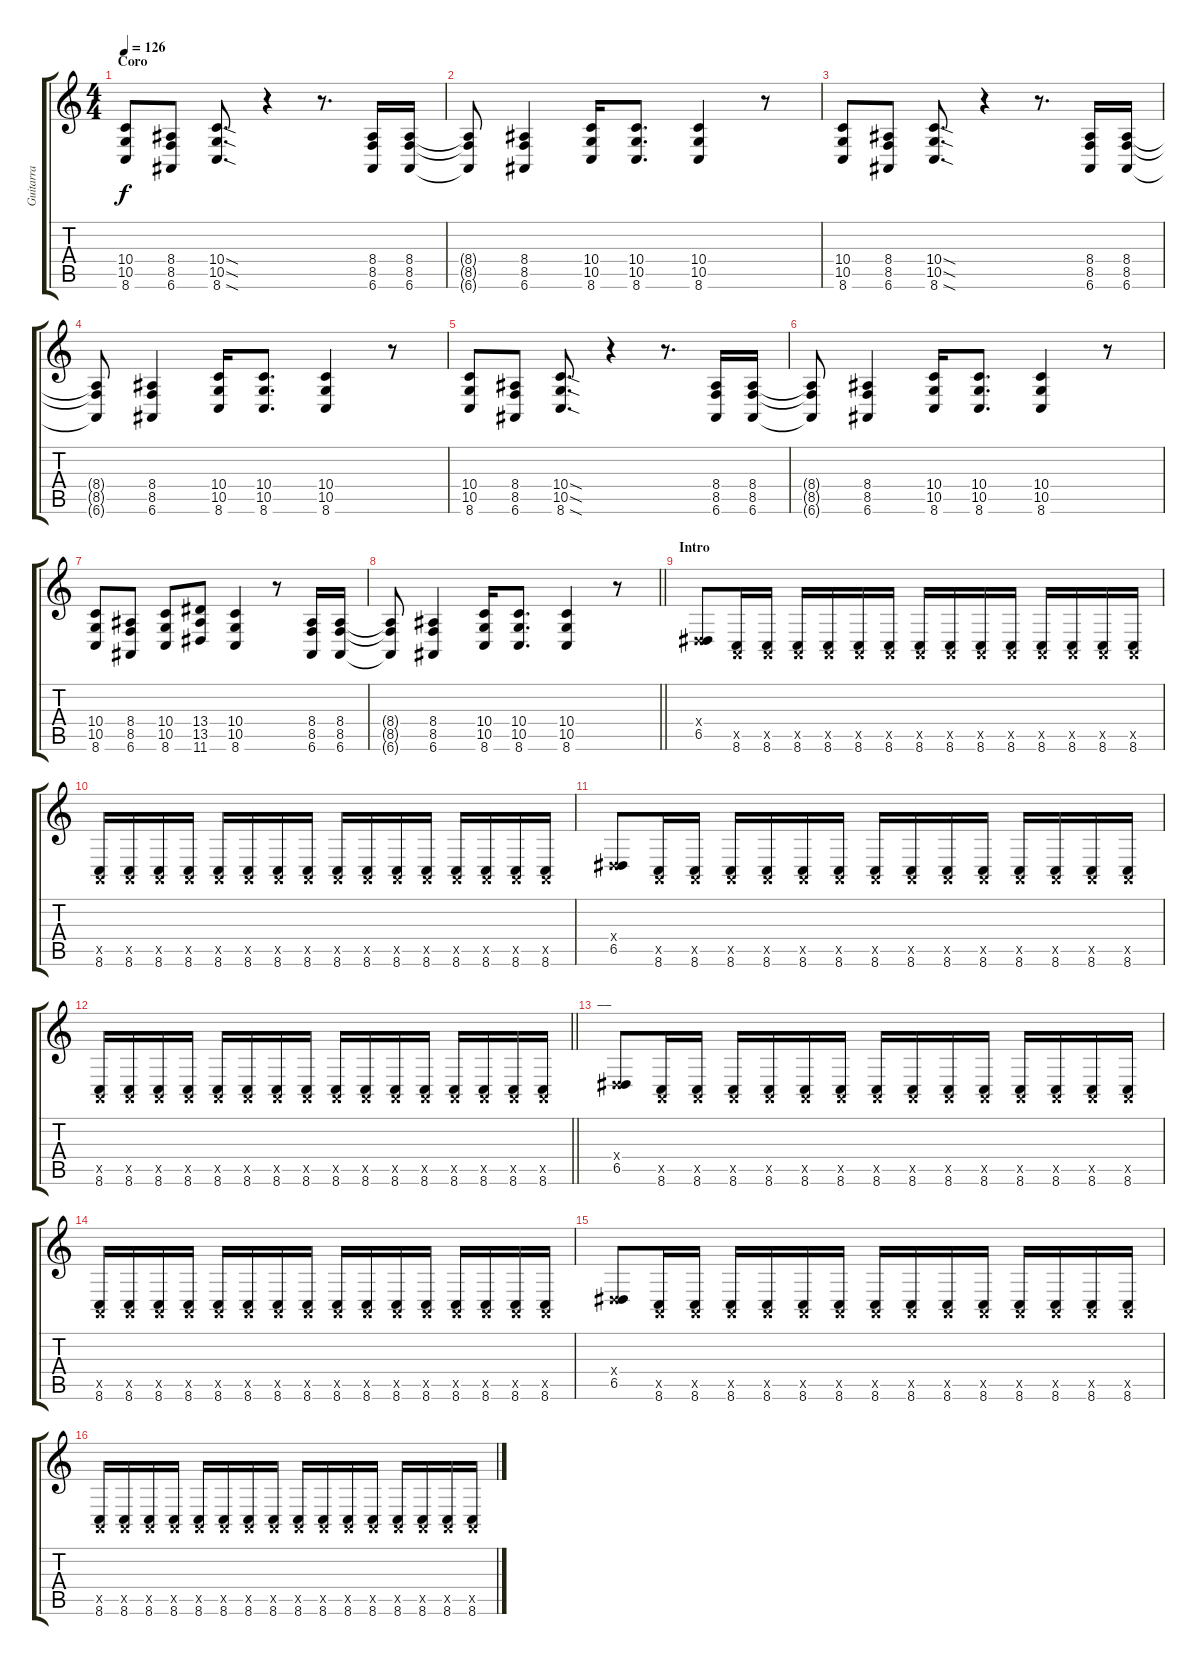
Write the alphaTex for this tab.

\track ("Guitarra" "Guitarra") {instrument lead2sawtooth}
\staff {score tabs}
\tuning (E4 B3 G3 D3 A2 E2) {hide}
\ts (4 4)
\section ("" "Coro")
\tempo 126
\clef g2
\ks c
(10.4 10.5 8.6).8{dy f instrument overdrivenguitar} (8.4 8.5 6.6).8 (10.4{sod} 10.5{sod} 8.6{sod}).8{d} r.4 r.8{d} (8.4 8.5 6.6).16 (8.4 8.5 6.6).16 |
(8.4{t} 8.5{t} 6.6{t}).8 (8.4 8.5 6.6).4 (10.4 10.5 8.6).16 (10.4 10.5 8.6).8{d} (10.4 10.5 8.6).4 r.8 |
(10.4 10.5 8.6).8 (8.4 8.5 6.6).8 (10.4{sod} 10.5{sod} 8.6{sod}).8{d} r.4 r.8{d} (8.4 8.5 6.6).16 (8.4 8.5 6.6).16 |
(8.4{t} 8.5{t} 6.6{t}).8 (8.4 8.5 6.6).4 (10.4 10.5 8.6).16 (10.4 10.5 8.6).8{d} (10.4 10.5 8.6).4 r.8 |
(10.4 10.5 8.6).8 (8.4 8.5 6.6).8 (10.4{sod} 10.5{sod} 8.6{sod}).8{d} r.4 r.8{d} (8.4 8.5 6.6).16 (8.4 8.5 6.6).16 |
(8.4{t} 8.5{t} 6.6{t}).8 (8.4 8.5 6.6).4 (10.4 10.5 8.6).16 (10.4 10.5 8.6).8{d} (10.4 10.5 8.6).4 r.8 |
(10.4 10.5 8.6).8 (8.4 8.5 6.6).8 (10.4 10.5 8.6).8 (13.4 13.5 11.6).8 (10.4 10.5 8.6).4 r.8 (8.4 8.5 6.6).16 (8.4 8.5 6.6).16 |
\barLineRight lightlight
(8.4{t} 8.5{t} 6.6{t}).8 (8.4 8.5 6.6).4 (10.4 10.5 8.6).16 (10.4 10.5 8.6).8{d} (10.4 10.5 8.6).4 r.8 |
\section ("" "Intro")
(0.4{x} 6.5).8{instrument lead2sawtooth} (0.5{x} 8.6).16 (0.5{x} 8.6).16 (0.5{x} 8.6).16 (0.5{x} 8.6).16 (0.5{x} 8.6).16 (0.5{x} 8.6).16 (0.5{x} 8.6).16 (0.5{x} 8.6).16 (0.5{x} 8.6).16 (0.5{x} 8.6).16 (0.5{x} 8.6).16 (0.5{x} 8.6).16 (0.5{x} 8.6).16 (0.5{x} 8.6).16 |
(0.5{x} 8.6).16 (0.5{x} 8.6).16 (0.5{x} 8.6).16 (0.5{x} 8.6).16 (0.5{x} 8.6).16 (0.5{x} 8.6).16 (0.5{x} 8.6).16 (0.5{x} 8.6).16 (0.5{x} 8.6).16 (0.5{x} 8.6).16 (0.5{x} 8.6).16 (0.5{x} 8.6).16 (0.5{x} 8.6).16 (0.5{x} 8.6).16 (0.5{x} 8.6).16 (0.5{x} 8.6).16 |
(0.4{x} 6.5).8 (0.5{x} 8.6).16 (0.5{x} 8.6).16 (0.5{x} 8.6).16 (0.5{x} 8.6).16 (0.5{x} 8.6).16 (0.5{x} 8.6).16 (0.5{x} 8.6).16 (0.5{x} 8.6).16 (0.5{x} 8.6).16 (0.5{x} 8.6).16 (0.5{x} 8.6).16 (0.5{x} 8.6).16 (0.5{x} 8.6).16 (0.5{x} 8.6).16 |
\barLineRight lightlight
(0.5{x} 8.6).16 (0.5{x} 8.6).16 (0.5{x} 8.6).16 (0.5{x} 8.6).16 (0.5{x} 8.6).16 (0.5{x} 8.6).16 (0.5{x} 8.6).16 (0.5{x} 8.6).16 (0.5{x} 8.6).16 (0.5{x} 8.6).16 (0.5{x} 8.6).16 (0.5{x} 8.6).16 (0.5{x} 8.6).16 (0.5{x} 8.6).16 (0.5{x} 8.6).16 (0.5{x} 8.6).16 |
\section ("" "__")
(0.4{x} 6.5).8 (0.5{x} 8.6).16 (0.5{x} 8.6).16 (0.5{x} 8.6).16 (0.5{x} 8.6).16 (0.5{x} 8.6).16 (0.5{x} 8.6).16 (0.5{x} 8.6).16 (0.5{x} 8.6).16 (0.5{x} 8.6).16 (0.5{x} 8.6).16 (0.5{x} 8.6).16 (0.5{x} 8.6).16 (0.5{x} 8.6).16 (0.5{x} 8.6).16 |
(0.5{x} 8.6).16 (0.5{x} 8.6).16 (0.5{x} 8.6).16 (0.5{x} 8.6).16 (0.5{x} 8.6).16 (0.5{x} 8.6).16 (0.5{x} 8.6).16 (0.5{x} 8.6).16 (0.5{x} 8.6).16 (0.5{x} 8.6).16 (0.5{x} 8.6).16 (0.5{x} 8.6).16 (0.5{x} 8.6).16 (0.5{x} 8.6).16 (0.5{x} 8.6).16 (0.5{x} 8.6).16 |
(0.4{x} 6.5).8 (0.5{x} 8.6).16 (0.5{x} 8.6).16 (0.5{x} 8.6).16 (0.5{x} 8.6).16 (0.5{x} 8.6).16 (0.5{x} 8.6).16 (0.5{x} 8.6).16 (0.5{x} 8.6).16 (0.5{x} 8.6).16 (0.5{x} 8.6).16 (0.5{x} 8.6).16 (0.5{x} 8.6).16 (0.5{x} 8.6).16 (0.5{x} 8.6).16 |
(0.5{x} 8.6).16 (0.5{x} 8.6).16 (0.5{x} 8.6).16 (0.5{x} 8.6).16 (0.5{x} 8.6).16 (0.5{x} 8.6).16 (0.5{x} 8.6).16 (0.5{x} 8.6).16 (0.5{x} 8.6).16 (0.5{x} 8.6).16 (0.5{x} 8.6).16 (0.5{x} 8.6).16 (0.5{x} 8.6).16 (0.5{x} 8.6).16 (0.5{x} 8.6).16 (0.5{x} 8.6).16
